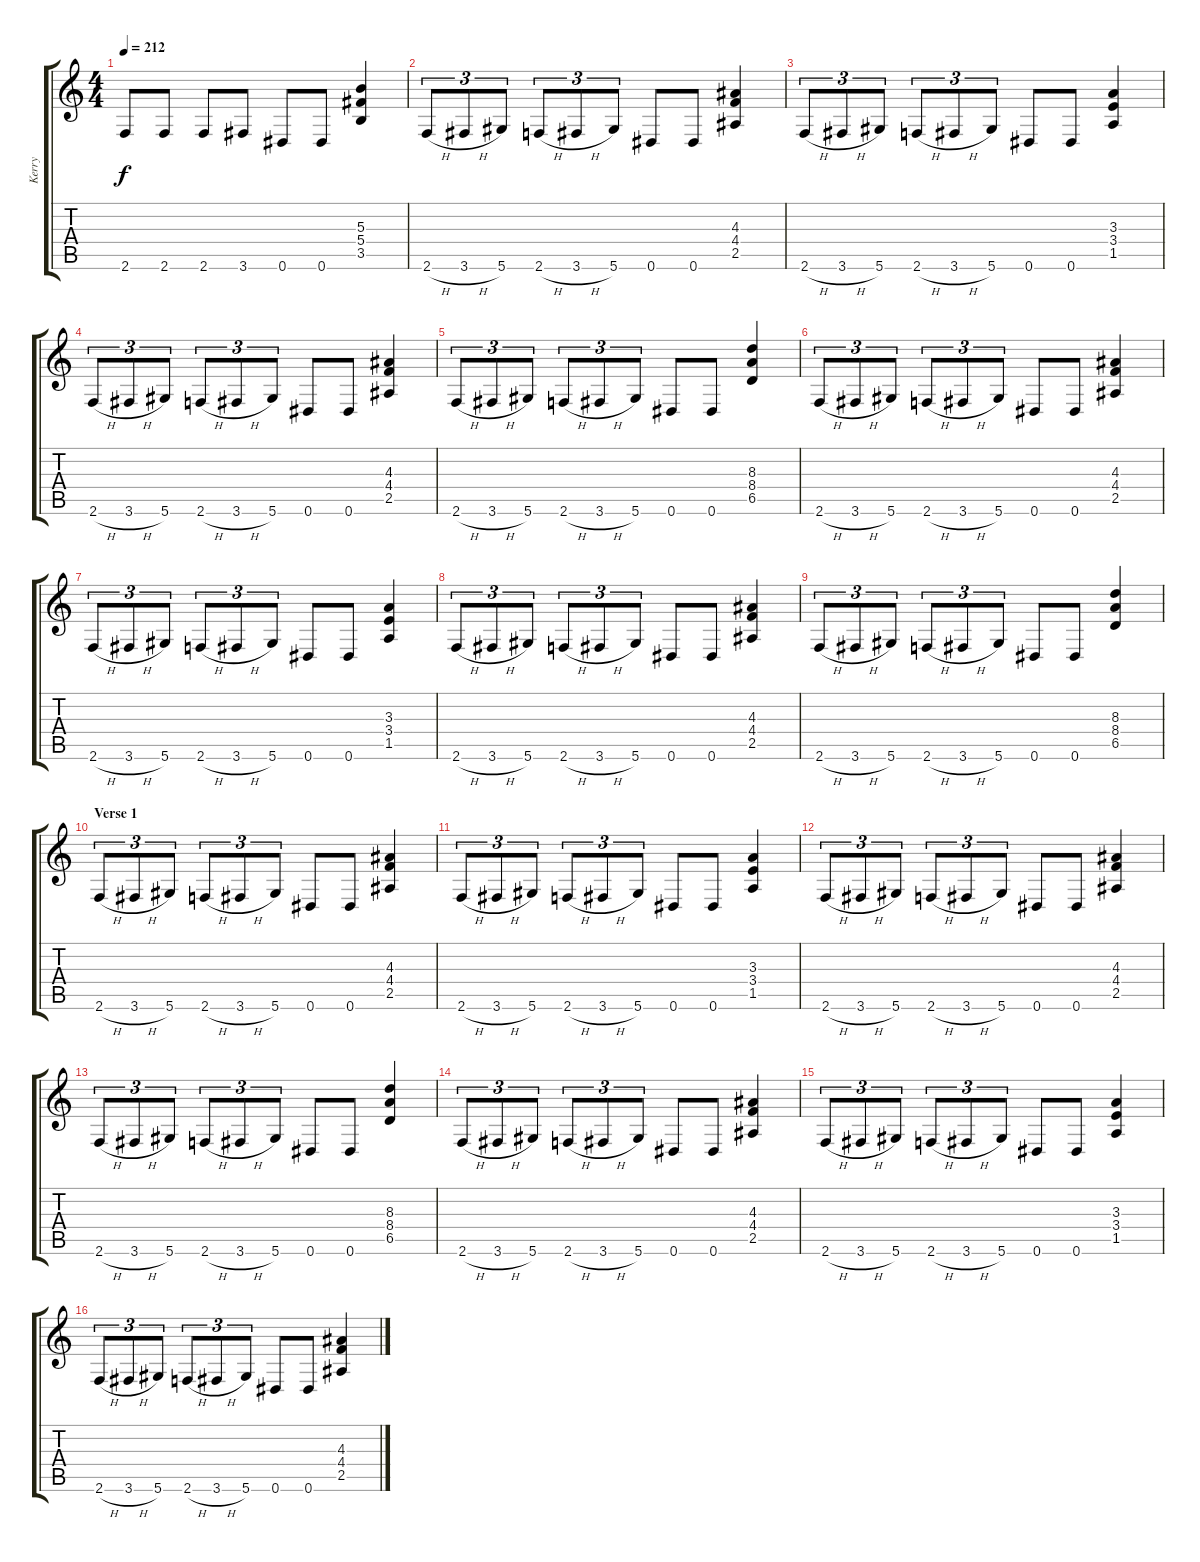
\track ("Kerry" "Kerry") {instrument distortionguitar}
\staff {score tabs}
\tuning (Eb4 Bb3 Gb3 Db3 Ab2 Eb2) {hide}
\ts (4 4)
\tempo 212
\clef g2
\ks c
2.6.8{dy f} 2.6.8 2.6.8 3.6.8 0.6.8 0.6.8 (5.3 5.4 3.5).4 |
2.6{h}.8{tu (3 2)} 3.6{h}.8{tu (3 2)} 5.6.8{tu (3 2)} 2.6{h}.8{tu (3 2)} 3.6{h}.8{tu (3 2)} 5.6.8{tu (3 2)} 0.6.8 0.6.8 (4.3 4.4 2.5).4 |
2.6{h}.8{tu (3 2)} 3.6{h}.8{tu (3 2)} 5.6.8{tu (3 2)} 2.6{h}.8{tu (3 2)} 3.6{h}.8{tu (3 2)} 5.6.8{tu (3 2)} 0.6.8 0.6.8 (3.3 3.4 1.5).4 |
2.6{h}.8{tu (3 2)} 3.6{h}.8{tu (3 2)} 5.6.8{tu (3 2)} 2.6{h}.8{tu (3 2)} 3.6{h}.8{tu (3 2)} 5.6.8{tu (3 2)} 0.6.8 0.6.8 (4.3 4.4 2.5).4 |
2.6{h}.8{tu (3 2)} 3.6{h}.8{tu (3 2)} 5.6.8{tu (3 2)} 2.6{h}.8{tu (3 2)} 3.6{h}.8{tu (3 2)} 5.6.8{tu (3 2)} 0.6.8 0.6.8 (8.3 8.4 6.5).4 |
2.6{h}.8{tu (3 2)} 3.6{h}.8{tu (3 2)} 5.6.8{tu (3 2)} 2.6{h}.8{tu (3 2)} 3.6{h}.8{tu (3 2)} 5.6.8{tu (3 2)} 0.6.8 0.6.8 (4.3 4.4 2.5).4 |
2.6{h}.8{tu (3 2)} 3.6{h}.8{tu (3 2)} 5.6.8{tu (3 2)} 2.6{h}.8{tu (3 2)} 3.6{h}.8{tu (3 2)} 5.6.8{tu (3 2)} 0.6.8 0.6.8 (3.3 3.4 1.5).4 |
2.6{h}.8{tu (3 2)} 3.6{h}.8{tu (3 2)} 5.6.8{tu (3 2)} 2.6{h}.8{tu (3 2)} 3.6{h}.8{tu (3 2)} 5.6.8{tu (3 2)} 0.6.8 0.6.8 (4.3 4.4 2.5).4 |
2.6{h}.8{tu (3 2)} 3.6{h}.8{tu (3 2)} 5.6.8{tu (3 2)} 2.6{h}.8{tu (3 2)} 3.6{h}.8{tu (3 2)} 5.6.8{tu (3 2)} 0.6.8 0.6.8 (8.3 8.4 6.5).4 |
\section ("" "Verse 1")
2.6{h}.8{tu (3 2)} 3.6{h}.8{tu (3 2)} 5.6.8{tu (3 2)} 2.6{h}.8{tu (3 2)} 3.6{h}.8{tu (3 2)} 5.6.8{tu (3 2)} 0.6.8 0.6.8 (4.3 4.4 2.5).4 |
2.6{h}.8{tu (3 2)} 3.6{h}.8{tu (3 2)} 5.6.8{tu (3 2)} 2.6{h}.8{tu (3 2)} 3.6{h}.8{tu (3 2)} 5.6.8{tu (3 2)} 0.6.8 0.6.8 (3.3 3.4 1.5).4 |
2.6{h}.8{tu (3 2)} 3.6{h}.8{tu (3 2)} 5.6.8{tu (3 2)} 2.6{h}.8{tu (3 2)} 3.6{h}.8{tu (3 2)} 5.6.8{tu (3 2)} 0.6.8 0.6.8 (4.3 4.4 2.5).4 |
2.6{h}.8{tu (3 2)} 3.6{h}.8{tu (3 2)} 5.6.8{tu (3 2)} 2.6{h}.8{tu (3 2)} 3.6{h}.8{tu (3 2)} 5.6.8{tu (3 2)} 0.6.8 0.6.8 (8.3 8.4 6.5).4 |
2.6{h}.8{tu (3 2)} 3.6{h}.8{tu (3 2)} 5.6.8{tu (3 2)} 2.6{h}.8{tu (3 2)} 3.6{h}.8{tu (3 2)} 5.6.8{tu (3 2)} 0.6.8 0.6.8 (4.3 4.4 2.5).4 |
2.6{h}.8{tu (3 2)} 3.6{h}.8{tu (3 2)} 5.6.8{tu (3 2)} 2.6{h}.8{tu (3 2)} 3.6{h}.8{tu (3 2)} 5.6.8{tu (3 2)} 0.6.8 0.6.8 (3.3 3.4 1.5).4 |
2.6{h}.8{tu (3 2)} 3.6{h}.8{tu (3 2)} 5.6.8{tu (3 2)} 2.6{h}.8{tu (3 2)} 3.6{h}.8{tu (3 2)} 5.6.8{tu (3 2)} 0.6.8 0.6.8 (4.3 4.4 2.5).4
